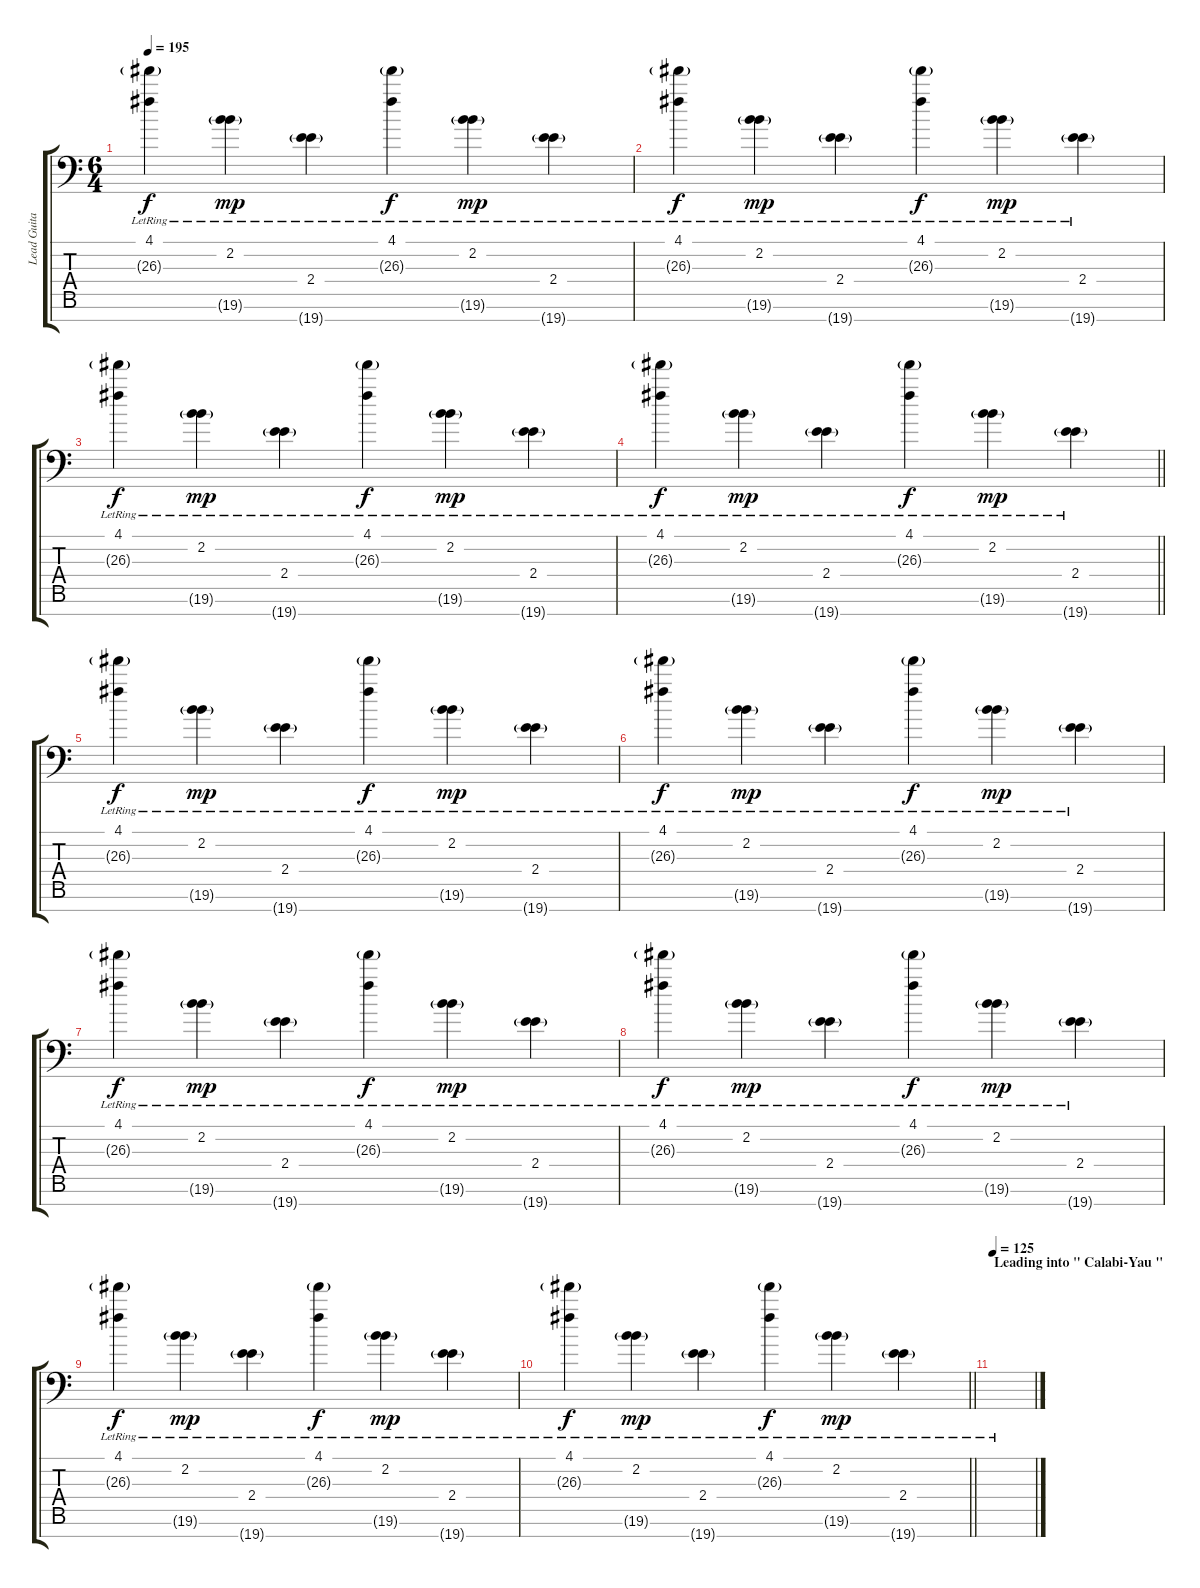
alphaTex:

\track ("Lead Guitar #3 / Delay" "Lead Guita") {instrument electricguitarjazz}
\staff {score tabs}
\tuning (D4 A3 E3 D3 A2 E2 A1) {hide}
\ts (6 4)
\tempo 195
\clef f4
\ks c
(4.1{lr} 26.3{g}).4{dy f} (2.2 19.6{g lr}).4{dy mp} (2.4 19.7{g lr}).4 (4.1{lr} 26.3{g}).4{dy f} (2.2 19.6{g lr}).4{dy mp} (2.4 19.7{g lr}).4 |
(4.1{lr} 26.3{g}).4{dy f} (2.2 19.6{g lr}).4{dy mp} (2.4 19.7{g lr}).4 (4.1{lr} 26.3{g}).4{dy f} (2.2 19.6{g lr}).4{dy mp} (2.4 19.7{g lr}).4 |
(4.1{lr} 26.3{g}).4{dy f} (2.2 19.6{g lr}).4{dy mp} (2.4 19.7{g lr}).4 (4.1{lr} 26.3{g}).4{dy f} (2.2 19.6{g lr}).4{dy mp} (2.4 19.7{g lr}).4 |
\barLineRight lightlight
(4.1{lr} 26.3{g}).4{dy f} (2.2 19.6{g lr}).4{dy mp} (2.4 19.7{g lr}).4 (4.1{lr} 26.3{g}).4{dy f} (2.2 19.6{g lr}).4{dy mp} (2.4 19.7{g lr}).4 |
\section ("" "")
(4.1{lr} 26.3{g}).4{dy f} (2.2 19.6{g lr}).4{dy mp} (2.4 19.7{g lr}).4 (4.1{lr} 26.3{g}).4{dy f} (2.2 19.6{g lr}).4{dy mp} (2.4 19.7{g lr}).4 |
(4.1{lr} 26.3{g}).4{dy f} (2.2 19.6{g lr}).4{dy mp} (2.4 19.7{g lr}).4 (4.1{lr} 26.3{g}).4{dy f} (2.2 19.6{g lr}).4{dy mp} (2.4 19.7{g lr}).4 |
(4.1{lr} 26.3{g}).4{dy f} (2.2 19.6{g lr}).4{dy mp} (2.4 19.7{g lr}).4 (4.1{lr} 26.3{g}).4{dy f} (2.2 19.6{g lr}).4{dy mp} (2.4 19.7{g lr}).4 |
(4.1{lr} 26.3{g}).4{dy f} (2.2 19.6{g lr}).4{dy mp} (2.4 19.7{g lr}).4 (4.1{lr} 26.3{g}).4{dy f} (2.2 19.6{g lr}).4{dy mp} (2.4 19.7{g lr}).4 |
(4.1{lr} 26.3{g}).4{dy f} (2.2 19.6{g lr}).4{dy mp} (2.4 19.7{g lr}).4 (4.1{lr} 26.3{g}).4{dy f} (2.2 19.6{g lr}).4{dy mp} (2.4 19.7{g lr}).4 |
\barLineRight lightlight
(4.1{lr} 26.3{g}).4{dy f} (2.2 19.6{g lr}).4{dy mp} (2.4 19.7{g lr}).4 (4.1{lr} 26.3{g}).4{dy f} (2.2 19.6{g lr}).4{dy mp} (2.4 19.7{g lr}).4 |
\section ("" "Leading into \" Calabi-Yau \"")
\tempo 125
